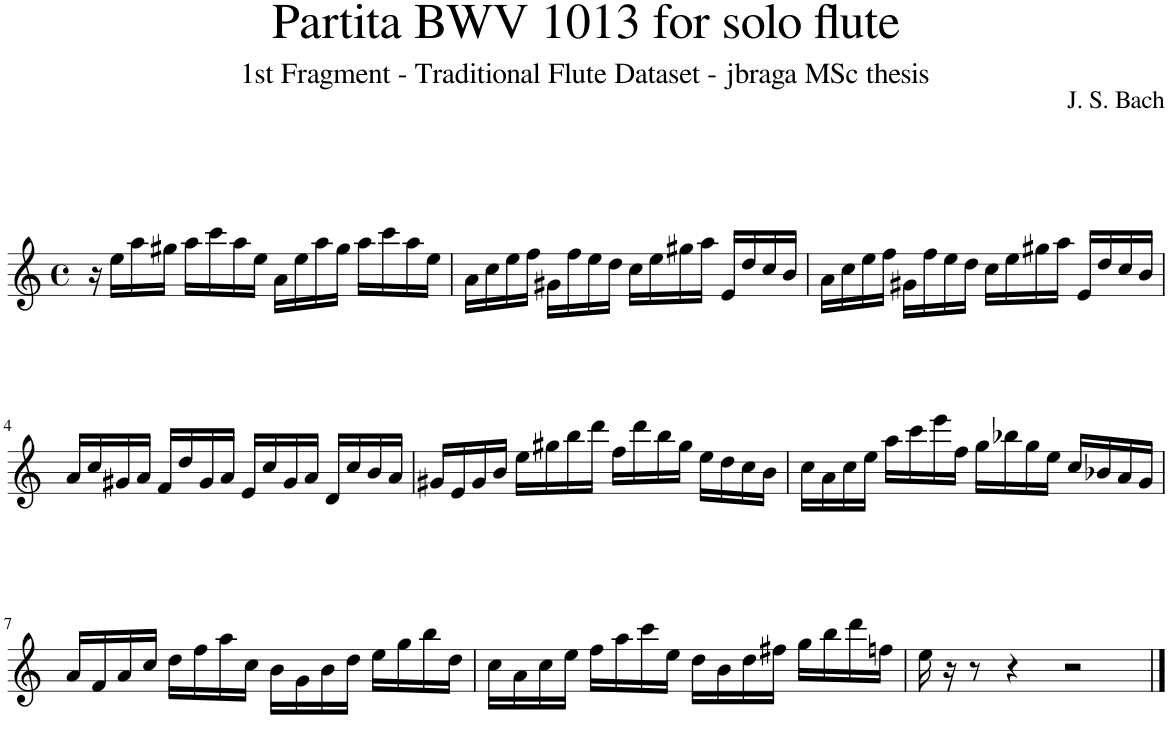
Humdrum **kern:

**kern
*part1
*staff1
*I"Piano
*I'Pno.
*clefG2
*k[]
*M4/4
*met(c)
=1
16r
16ee\LL
16aa\
16gg#X\JJ
16aa\LL
16ccc\
16aa\
16ee\JJ
16a\LL
16ee\
16aa\
16gg#\JJ
16aa\LL
16ccc\
16aa\
16ee\JJ
=2
16a\LL
16cc\
16ee\
16ff\JJ
16g#X\LL
16ff\
16ee\
16dd\JJ
16cc\LL
16ee\
16gg#X\
16aa\JJ
16e/LL
16dd/
16cc/
16b/JJ
=3
16a\LL
16cc\
16ee\
16ff\JJ
16g#X\LL
16ff\
16ee\
16dd\JJ
16cc\LL
16ee\
16gg#X\
16aa\JJ
16e/LL
16dd/
16cc/
16b/JJ
!!LO:LB:g=z
=4
16a/LL
16cc/
16g#X/
16a/JJ
16f/LL
16dd/
16g#/
16a/JJ
16e/LL
16cc/
16g#/
16a/JJ
16d/LL
16cc/
16b/
16a/JJ
=5
16g#X/LL
16e/
16g#/
16b/JJ
16ee\LL
16gg#X\
16bb\
16ddd\JJ
16ff\LL
16ddd\
16bb\
16gg#\JJ
16ee\LL
16dd\
16cc\
16b\JJ
=6
16cc\LL
16a\
16cc\
16ee\JJ
16aa\LL
16ccc\
16eee\
16ff\JJ
16gg\LL
16bb-X\
16gg\
16ee\JJ
16cc/LL
16b-X/
16a/
16g/JJ
!!LO:LB:g=z
=7
16a/LL
16f/
16a/
16cc/JJ
16dd\LL
16ff\
16aa\
16cc\JJ
16b\LL
16g\
16b\
16dd\JJ
16ee\LL
16gg\
16bb\
16dd\JJ
=8
16cc\LL
16a\
16cc\
16ee\JJ
16ff\LL
16aa\
16ccc\
16ee\JJ
16dd\LL
16b\
16dd\
16ff#X\JJ
16gg\LL
16bb\
16ddd\
16ffn\JJ
=9
16ee\
16r
8r
4r
2r
==
*-
